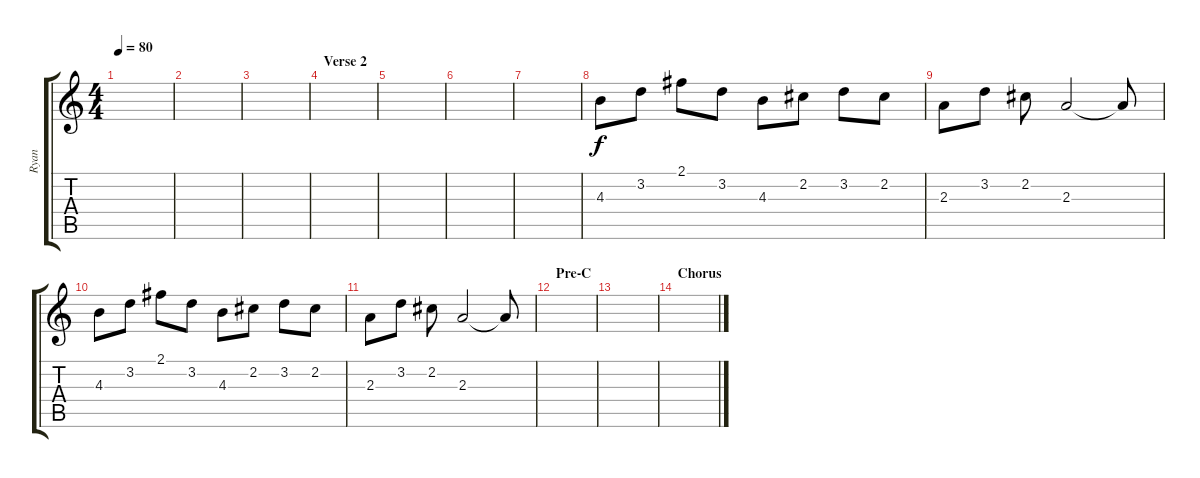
\track ("Ryan" "Ryan") {instrument acousticguitarsteel}
\staff {score tabs}
\tuning (E4 B3 G3 D3 A2 D2) {hide}
\ts (4 4)
\tempo 80
\clef g2
\ks c
|
|
|
\section ("" "Verse 2")
|
|
|
|
4.3.8 3.2.8 2.1.8 3.2.8 4.3.8 2.2.8 3.2.8 2.2.8 |
2.3.8 3.2.8 2.2.8 2.3.2 2.3{t}.8 |
4.3.8 3.2.8 2.1.8 3.2.8 4.3.8 2.2.8 3.2.8 2.2.8 |
2.3.8 3.2.8 2.2.8 2.3.2 2.3{t}.8 |
\section ("" "Pre-C")
|
|
\section ("" "Chorus")
